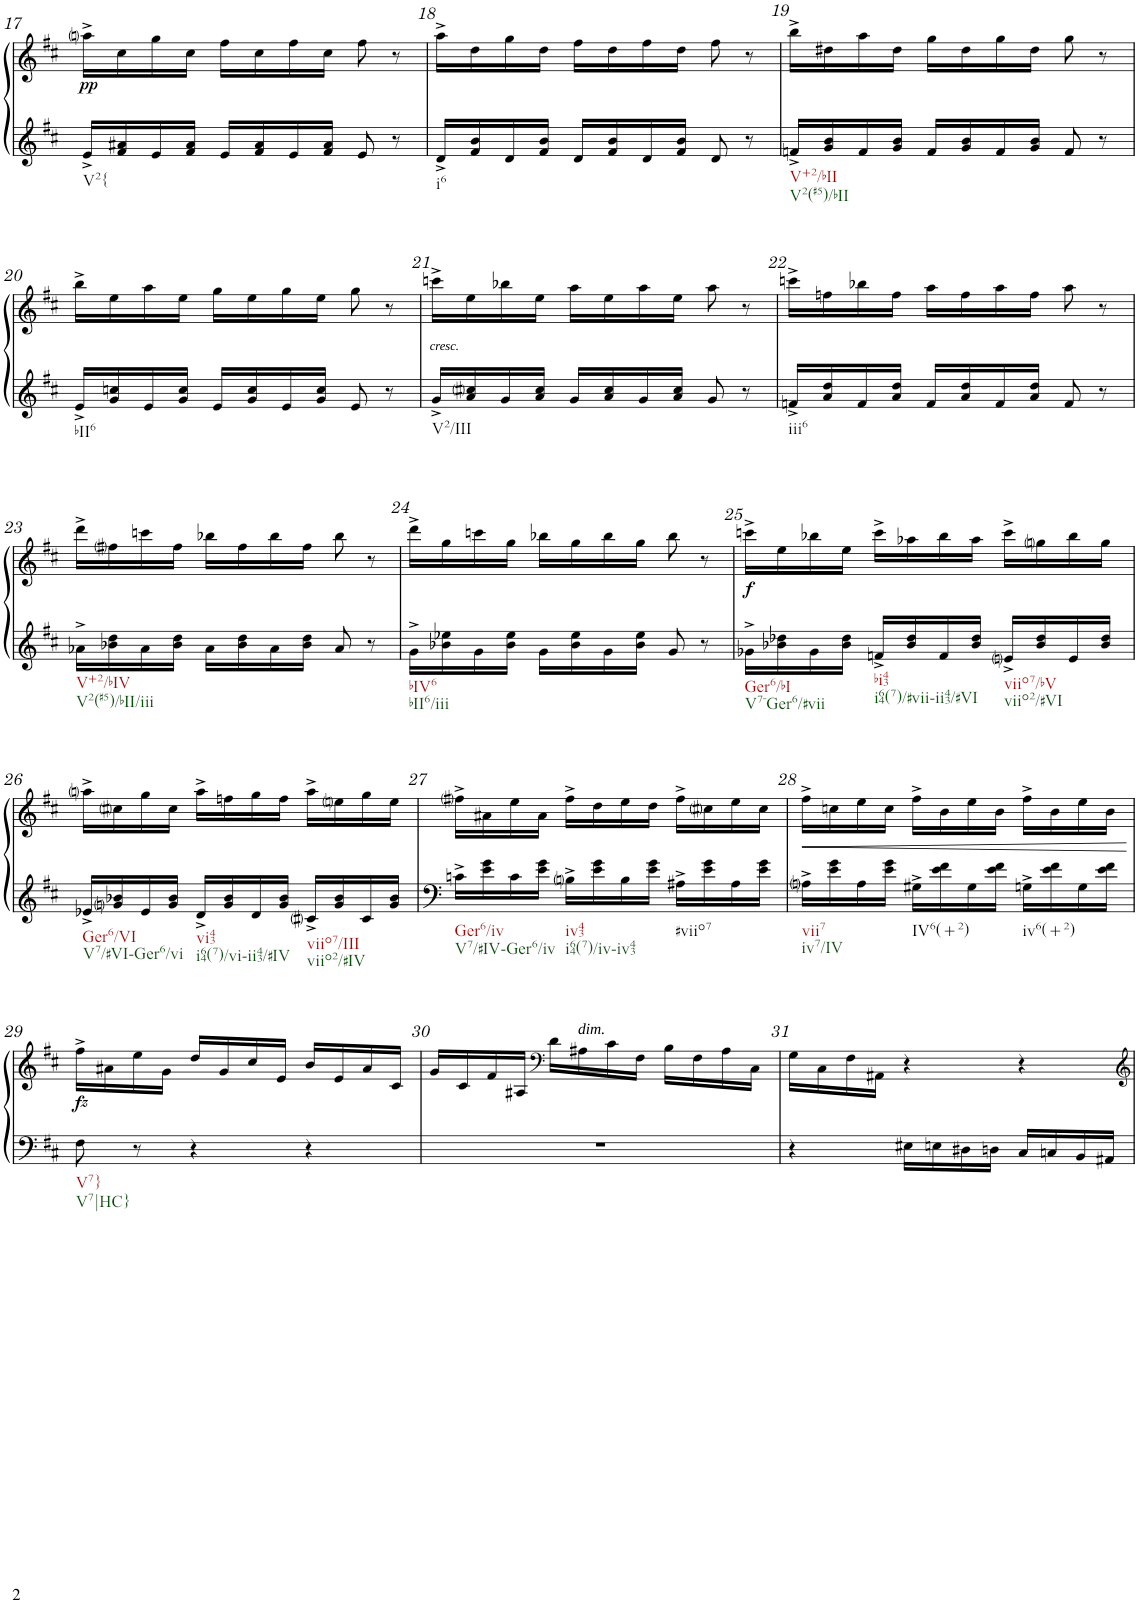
**kern	**kern	**dynam
*part1	*part1	*part1
*staff2	*staff1	*staff1/2
*I"Midi_1	*	*
!!LO:PB:g=z
*clefG2	*clefG2	*
*k[f#c#]	*k[f#c#]	*
*D:	*D:	*
*M3/4	*M3/4	*
=17	=17	=17
!LO:TX:b:t=V2{	!	!
!	!	!LO:DY:b
16e^/LL	16aani^\LL	pp
16f#/ 16a#X/	16cc#\	.
16e/	16gg\	.
16f#/ 16a#/JJ	16cc#\JJ	.
16e/LL	16ff#\LL	.
16f#/ 16a#/	16cc#\	.
16e/	16ff#\	.
16f#/ 16a#/JJ	16cc#\JJ	.
8e/	8ff#\	.
8r	8r	.
=18	=18	=18
!LO:TX:b:t=i6	!	!
16d^/LL	16aa^\LL	.
16f#/ 16b/	16dd\	.
16d/	16gg\	.
16f#/ 16b/JJ	16dd\JJ	.
16d/LL	16ff#\LL	.
16f#/ 16b/	16dd\	.
16d/	16ff#\	.
16f#/ 16b/JJ	16dd\JJ	.
8d/	8ff#\	.
8r	8r	.
=19	=19	=19
!LO:TX:b:t=V+2/bII	!	!
!LO:TX:b:t=V2(#5)/bII	!	!
16fn^/LL	16bb^\LL	.
16g/ 16b/	16dd#X\	.
16f/	16aa\	.
16g/ 16b/JJ	16dd#\JJ	.
16f/LL	16gg\LL	.
16g/ 16b/	16dd#\	.
16f/	16gg\	.
16g/ 16b/JJ	16dd#\JJ	.
8f/	8gg\	.
8r	8r	.
!!LO:LB:g=z
=20	=20	=20
!LO:TX:b:t=bII6	!	!
16e^/LL	16bb^\LL	.
16g/ 16ccn/	16ee\	.
16e/	16aa\	.
16g/ 16cc/JJ	16ee\JJ	.
16e/LL	16gg\LL	.
16g/ 16cc/	16ee\	.
16e/	16gg\	.
16g/ 16cc/JJ	16ee\JJ	.
8e/	8gg\	.
8r	8r	.
=21	=21	=21
!	!LO:TX:b:i:t=cresc.	!
!LO:TX:b:t=V2/III	!	!
16g^/LL	16cccn^\LL	.
16a/ 16cc#i/	16ee\	.
16g/	16bb-X\	.
16a/ 16cc#/JJ	16ee\JJ	.
16g/LL	16aa\LL	.
16a/ 16cc#/	16ee\	.
16g/	16aa\	.
16a/ 16cc#/JJ	16ee\JJ	.
8g/	8aa\	.
8r	8r	.
=22	=22	=22
!LO:TX:b:t=iii6	!	!
16fn^/LL	16cccn^\LL	.
16a/ 16dd/	16ffn\	.
16f/	16bb-X\	.
16a/ 16dd/JJ	16ff\JJ	.
16f/LL	16aa\LL	.
16a/ 16dd/	16ff\	.
16f/	16aa\	.
16a/ 16dd/JJ	16ff\JJ	.
8f/	8aa\	.
8r	8r	.
!!LO:LB:g=z
=23	=23	=23
!LO:TX:b:t=V+2/bIV	!	!
!LO:TX:b:t=V2(#5)/bII/iii	!	!
16a-X^\LL	16ddd^\LL	.
16b-X\ 16dd\	16ff#i\	.
16a-\	16cccn\	.
16b-\ 16dd\JJ	16ff#\JJ	.
16a-\LL	16bb-X\LL	.
16b-\ 16dd\	16ff#\	.
16a-\	16bb-\	.
16b-\ 16dd\JJ	16ff#\JJ	.
8a-/	8bb-\	.
8r	8r	.
=24	=24	=24
!LO:TX:b:t=bIV6	!	!
!LO:TX:b:t=bII6/iii	!	!
16g^\LL	16ddd^\LL	.
16b-X\ 16ee-X\	16gg\	.
16g\	16cccn\	.
16b-\ 16ee-\JJ	16gg\JJ	.
16g\LL	16bb-X\LL	.
16b-\ 16ee-\	16gg\	.
16g\	16bb-\	.
16b-\ 16ee-\JJ	16gg\JJ	.
8g/	8bb-\	.
8r	8r	.
=25	=25	=25
!LO:TX:b:t=Ger6/bI	!	!
!LO:TX:b:t=V7-Ger6/#vii	!	!
!	!	!LO:DY:b
16g-X^\LL	16cccn^\LL	f
16b-X\ 16dd-X\	16ee\	.
16g-\	16bb-X\	.
16b-\ 16dd-\JJ	16ee\JJ	.
!LO:TX:b:t=bi43	!	!
!LO:TX:b:t=i64(7)/#vii-ii43/#VI	!	!
16fn^/LL	16ccc^\LL	.
16b-/ 16dd-/	16aa-X\	.
16f/	16bb-\	.
16b-/ 16dd-/JJ	16aa-\JJ	.
!LO:TX:b:t=viio7/bV	!	!
!LO:TX:b:t=viio2/#VI	!	!
16eni^/LL	16ccc^\LL	.
16b-/ 16dd-/	16ggni\	.
16e/	16bb-\	.
16b-/ 16dd-/JJ	16gg\JJ	.
!!LO:LB:g=z
=26	=26	=26
!LO:TX:b:t=Ger6/VI	!	!
!LO:TX:b:t=V7/#VI-Ger6/vi	!	!
16e-X^/LL	16aani^\LL	.
16gni/ 16b-X/	16cc#i\	.
16e-/	16gg\	.
16g/ 16b-/JJ	16cc#\JJ	.
!LO:TX:b:t=vi43	!	!
!LO:TX:b:t=i64(7)/vi-ii43/#IV	!	!
16d^/LL	16aa^\LL	.
16g/ 16b-/	16ffn\	.
16d/	16gg\	.
16g/ 16b-/JJ	16ff\JJ	.
!LO:TX:b:t=viio7/III	!	!
!LO:TX:b:t=viio2/#IV	!	!
16c#i^/LL	16aa^\LL	.
16g/ 16b-/	16eeni\	.
16c#/	16gg\	.
16g/ 16b-/JJ	16ee\JJ	.
=27	=27	=27
!LO:TX:b:t=Ger6/iv	!	!
!LO:TX:b:t=V7/#IV-Ger6/iv	!	!
16cn^\LL	16ff#i^\LL	.
16e\ 16g\	16a#X\	.
16c\	16ee\	.
16e\ 16g\JJ	16a#\JJ	.
!LO:TX:b:t=iv43	!	!
!LO:TX:b:t=i64(7)/iv-iv43	!	!
16Bni^\LL	16ff#^\LL	.
16e\ 16g\	16dd\	.
16B\	16ee\	.
16e\ 16g\JJ	16dd\JJ	.
!LO:TX:b:t=#viio7	!	!
16A#X^\LL	16ff#^\LL	.
16e\ 16g\	16cc#i\	.
16A#\	16ee\	.
16e\ 16g\JJ	16cc#\JJ	.
=28	=28	=28
!LO:TX:b:t=vii7	!	!
!LO:TX:b:t=iv7/IV	!	!
!	!	!LO:HP:b
16Ani^\LL	16ff#^\LL	<
16e\ 16g\	16ccn\	.
16A\	16ee\	.
16e\ 16g\JJ	16cc\JJ	.
!LO:TX:b:t=IV6(+2)	!	!
16G#X^\LL	16ff#^\LL	.
16e\ 16f#\	16b\	.
16G#\	16ee\	.
16e\ 16f#\JJ	16b\JJ	.
!LO:TX:b:t=iv6(+2)	!	!
16Gn^\LL	16ff#^\LL	.
16e\ 16f#\	16b\	.
16G\	16ee\	.
16e\ 16f#\JJ	16b\JJ	.
.	.	[
!!LO:LB:g=z
=29	=29	=29
!LO:TX:b:t=V7}	!	!
!LO:TX:b:t=V7|HC}	!	!
!	!	!LO:DY:b
8F#\	16ff#^\LL	fz
.	16a#X\	.
8r	16ee\	.
.	16g\JJ	.
4r	16dd/LL	.
.	16g/	.
.	16cc#/	.
.	16e/JJ	.
4r	16b/LL	.
.	16e/	.
.	16a#/	.
.	16c#/JJ	.
=30	=30	=30
2.r	16g/LL	.
.	16c#/	.
.	16f#/	.
.	16A#X/JJ	.
*	*clefF4	*
.	16d\LL	.
!	!LO:TX:a:i:t=dim.	!
.	16A#X\	.
.	16c#\	.
.	16F#\JJ	.
.	16B\LL	.
.	16F#\	.
.	16A#\	.
.	16C#\JJ	.
=31	=31	=31
4r	16G\LL	.
.	16C#\	.
.	16F#\	.
.	16AA#X\JJ	.
16E#X\LL	4r	.
16En\	.	.
16D#X\	.	.
16Dn\JJ	.	.
16C#/LL	4r	.
16Cn/	.	.
16BB/	.	.
16AA#X/JJ	.	.
=	=	=
*-	*-	*-
